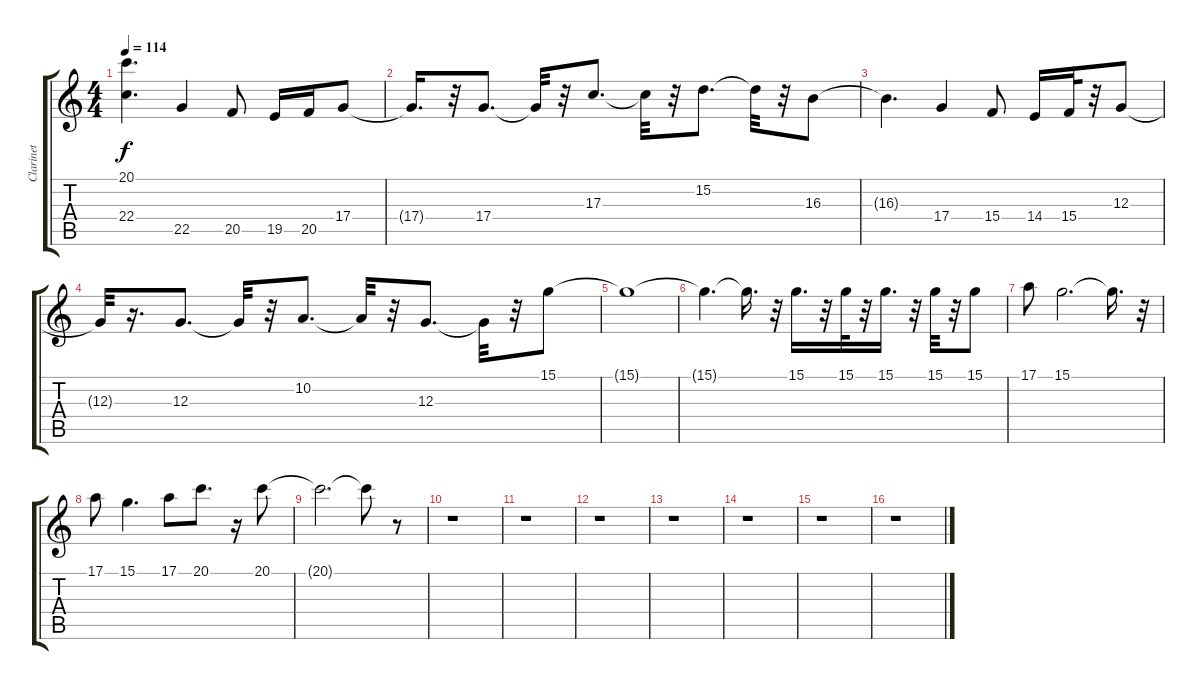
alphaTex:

\track ("Clarinet" "Clarinet") {instrument clarinet}
\staff {score tabs}
\tuning (E4 B3 G3 D3 A2 E2) {hide}
\ts (4 4)
\tempo 114
\clef g2
\ks c
(20.1{t} 22.4{t}).4{d dy f} 22.5.4 20.5.8 19.5.16 20.5.16 17.4.8 |
17.4{t}.16{d} r.32 17.4.8{d} 17.4{t}.32 r.32 17.3.8{d} 17.3{t}.32 r.32 15.2.8{d} 15.2{t}.32 r.32 16.3.8 |
16.3{t}.4{d} 17.4.4 15.4.8 14.4.16 15.4.32 r.32 12.3.8 |
12.3{t}.32 r.16{d} 12.3.8{d} 12.3{t}.32 r.32 10.2.8{d} 10.2{t}.32 r.32 12.3.8{d} 12.3{t}.32 r.32 15.1.8 |
15.1{t}.1 |
15.1{t}.4{d} 15.1{t}.16{d} r.32 15.1.16{d} r.32 15.1.32 r.32 15.1.16{d} r.32 15.1.32 r.32 15.1.8 |
17.1.8 15.1.2{d} 15.1{t}.16{d} r.32 |
17.1.8 15.1.4{d} 17.1.8 20.1.8{d} r.16 20.1.8 |
20.1{t}.2{d} 20.1{t}.8 r.8 |
r.1 |
r.1 |
r.1 |
r.1 |
r.1 |
r.1 |
r.1
